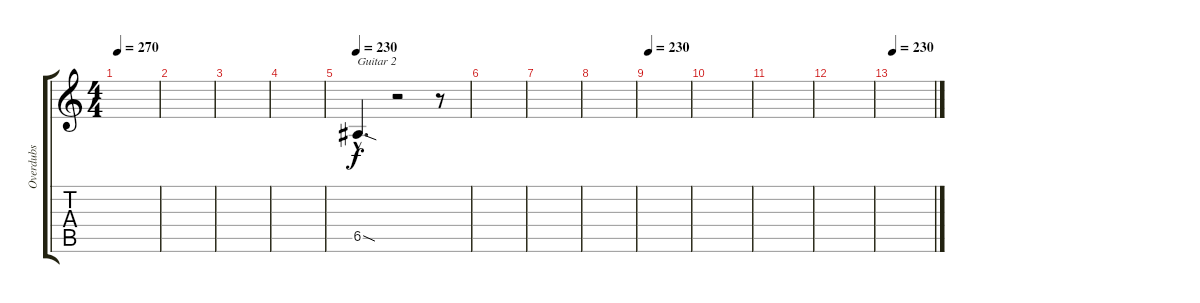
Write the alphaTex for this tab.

\track ("Overdubs" "Overdubs") {instrument distortionguitar}
\staff {score tabs}
\tuning (B3 Ab3 D3 A2 E2 B1) {hide}
\ts (4 4)
\tempo 270
\clef g2
\ks c
|
|
|
|
\tempo 230
6.5{sod hac}.4{d txt "Guitar 2"} r.2 r.8 |
|
|
|
\tempo 230
|
|
|
|
\tempo 230
